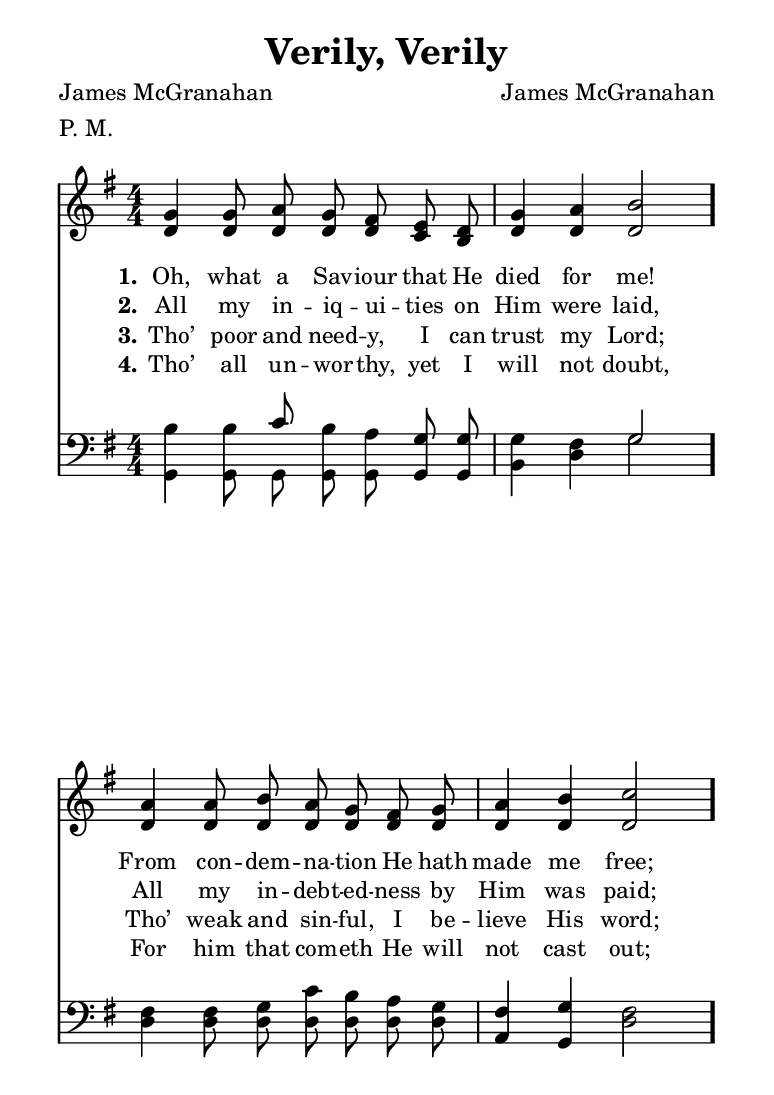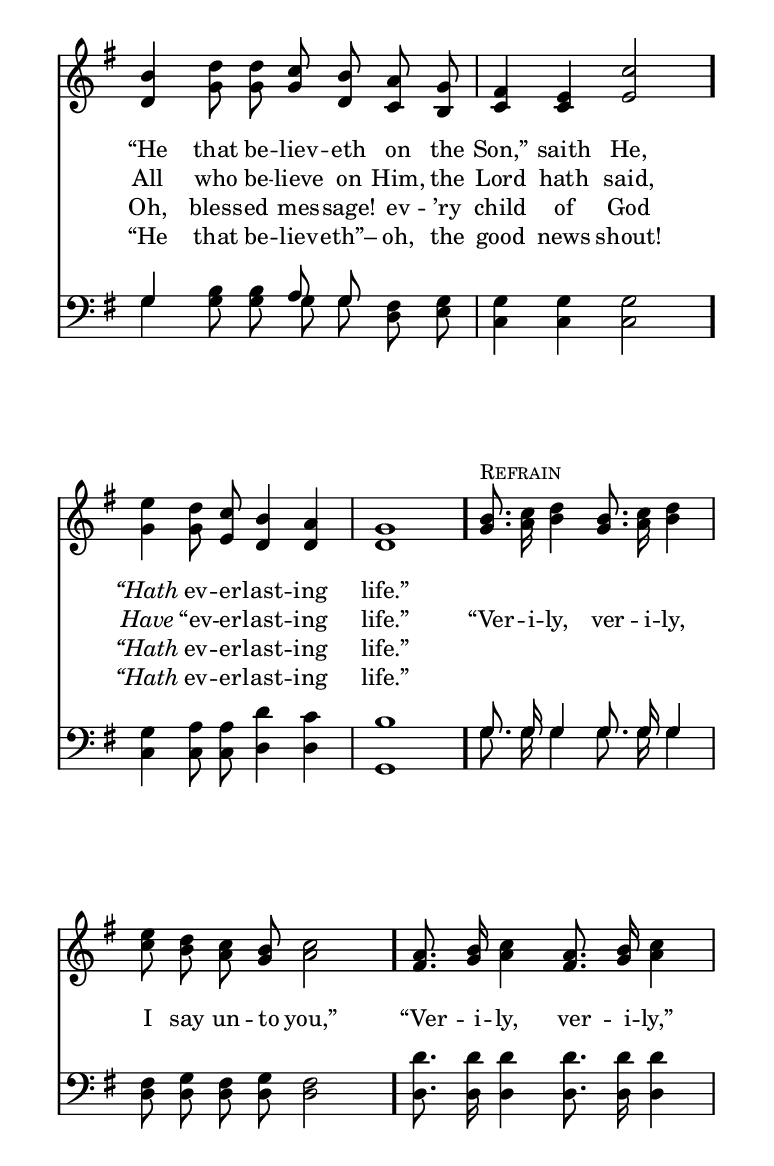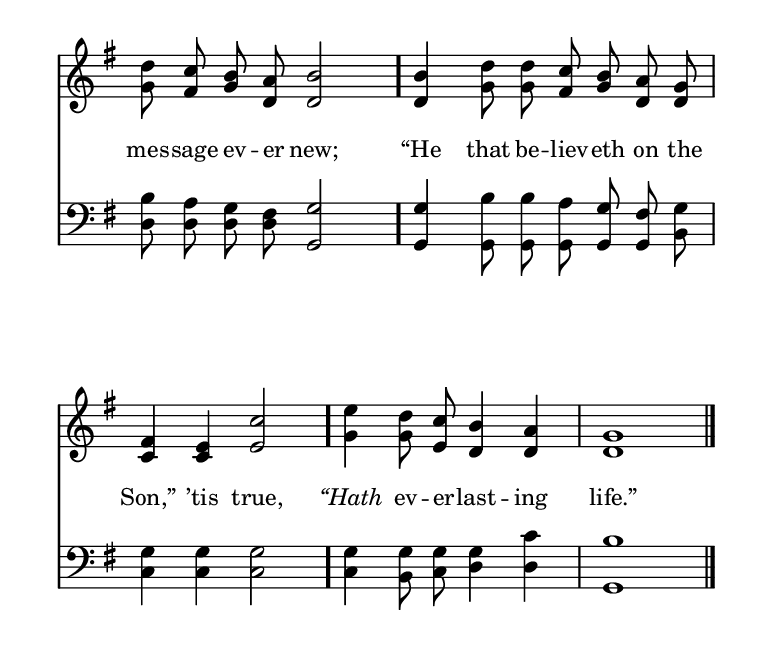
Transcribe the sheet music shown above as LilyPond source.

\include "common/global.ily"
\paper {
  \include "common/paper.ily"
  systems-per-page = #(cond (is-eogsized 5) (#t #f))
}

\header{
  %gospel
  hymnnumber = "49"
  title = "Verily, Verily"
  tunename = ""
  meter = "P. M."
  poet = "James McGranahan"
  composer = "James McGranahan"
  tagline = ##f
}

% for fermata in MIDI
ta = { \tempo 4=80 }
tb = { \tempo 4=40 }

patternAA = { c4 c8   c8 c8 c8 c8 c8 | c4 c4 c2 }
patternAB = { \patternAA }
patternBA = { c4 c8 c8 c4 c4 | c1 }
patternCA = { c8. c16 c4 c8. c16 c4 | c8 c8 c8 c8 c2 }

global = {
  \include "common/overrides.ily"
  \override Staff.TimeSignature.style = #'numbered
  \time 4/4
  \override Score.MetronomeMark.transparent = ##t % hide all fermata changes too
  \ta
  \key g \major
  \autoBeamOff
}

notesSoprano = {
\global
\relative c'' {

  \changePitch \patternAA { g g a g fis e d | g a b }
  \changePitch \patternAA { a a b a g fis g | a b c }
  \changePitch \patternAB { b d d c b a g | fis e c' }
  \changePitch \patternBA { e d c b a | g }

  << s^\markup { \small \caps "Refrain" }
  \changePitch \patternCA { b c d b c d | e d c b c } >>
  \changePitch \patternCA { a b c a b c | d c b a b }
  \changePitch \patternAA { b d d c b a g | fis e c' }
  \changePitch \patternBA { e d c b a | g }

  \bar "|."

}
}

notesAlto = {
\global
\relative e' {

  \changePitch \patternAA { d d d d d c b | d d d }
  \changePitch \patternAA { d d d d d d d | d d d }
  \changePitch \patternAB { d g g g d c b | c c e}
  \changePitch \patternBA { g g e d d | d }

  \changePitch \patternCA { g a b g a b | c b a g a }
  \changePitch \patternCA { fis g a fis g a | g fis g d d }
  \changePitch \patternAA { d g g fis g d d | c c e }
  \changePitch \patternBA { g g e d d | d }

}
}

notesTenor = {
\global
\relative a {

  \changePitch \patternAA { b b c b a g g | g fis g }
  \changePitch \patternAA { fis fis g c b a g | fis g fis }
  \changePitch \patternAB { g b b a g fis g | g g g }
  \changePitch \patternBA { g a a d c | b }

  \changePitch \patternCA { g g g g g g | fis g fis g fis }
  \changePitch \patternCA { d' d d d d d | b a g fis g }
  \changePitch \patternAA { g b b a g fis g | g g g }
  \changePitch \patternBA { g g g g c | b }

}
}

notesBass = {
\global
\relative f, {

  \changePitch \patternAA { g g g g g g g | b d g }
  \changePitch \patternAA { d d d d d d d | a g d' }
  \changePitch \patternAB { g g g g g d e | c c c }
  \changePitch \patternBA { c c c d d | g, }

  \changePitch \patternCA { g' g g g g g | d d d d d }
  \changePitch \patternCA { d d d d d d | d d d d g, }
  \changePitch \patternAA { g g g g g g b | c c c }
  \changePitch \patternBA { c b c d d | g, }

}
}

Refrain = \lyricmode {

“Ver -- i -- ly, ver -- i -- ly, I say un -- to you,” \bar "."
“Ver -- i -- ly, ver -- i -- ly,” mes -- sage ev -- er new; \bar "."
“He that be -- liev -- eth on the Son,” ’tis true, \bar "."
{ \italicsOn } “Hath { \italicsOff } ev -- er -- last -- ing life.” \bar "."

}

wordsA = \lyricmode {
\set stanza = "1."

Oh, what a Sav -- iour that He died for me! \bar "."
From con -- dem -- na -- tion He hath made me free; \bar "."
“He \mon that be -- \moff liev -- eth on the Son,” saith He, \bar "."
{ \italicsOn } “Hath { \italicsOff } ev -- er -- last -- ing life.” \bar "."

}

wordsB = \lyricmode {
\set stanza = "2."

All my in -- iq -- ui -- ties on Him were laid,
All my in -- debt -- ed -- ness by Him was paid;
All \mon who be -- \moff lieve on Him, the Lord hath said,
{ \italicsOn } Have { \italicsOff } “ev -- er -- last -- ing life.”

\Refrain

}

wordsC = \lyricmode {
\set stanza = "3."

Tho’ poor and need -- y, I can trust my Lord;
Tho’ weak and sin -- ful, I be -- lieve His word;
Oh, \mon bless -- ed \moff mes -- sage! ev -- ’ry child of God
{ \italicsOn } “Hath { \italicsOff } ev -- er -- last -- ing life.”


}

wordsD = \lyricmode {
\set stanza = "4."

Tho’ all un -- wor -- thy, yet I will not doubt,
For him that com -- eth He will not cast out;
“He \mon that be -- \moff liev -- eth”– oh, the good news shout!
{ \italicsOn } “Hath { \italicsOff } ev -- er -- last -- ing life.”

}

\score {
  \context ChoirStaff <<
    \context Staff = upper <<
      \set Staff.autoBeaming = ##f
      \set ChoirStaff.systemStartDelimiter = #'SystemStartBar
      \set ChoirStaff.printPartCombineTexts = ##f
      \partcombine #'(2 . 9) \notesSoprano \notesAlto
      \context NullVoice = sopranos { \voiceOne << \notesSoprano >> }
      \context Lyrics = one   \lyricsto sopranos \wordsA
      \context Lyrics = two   \lyricsto sopranos \wordsB
      \context Lyrics = three \lyricsto sopranos \wordsC
      \context Lyrics = four  \lyricsto sopranos \wordsD
    >>
    \context Staff = men <<
      \set Staff.autoBeaming = ##f
      \clef bass
      \set ChoirStaff.printPartCombineTexts = ##f
      \partcombine #'(2 . 9) \notesTenor \notesBass
    >>
  >>
  \layout {
    \include "common/layout.ily"
  }
  \midi{
    \include "common/midi.ily"
  }
}

\version "2.19.49"  % necessary for upgrading to future LilyPond versions.

% vi:set et ts=2 sw=2 ai nocindent syntax=lilypond:
